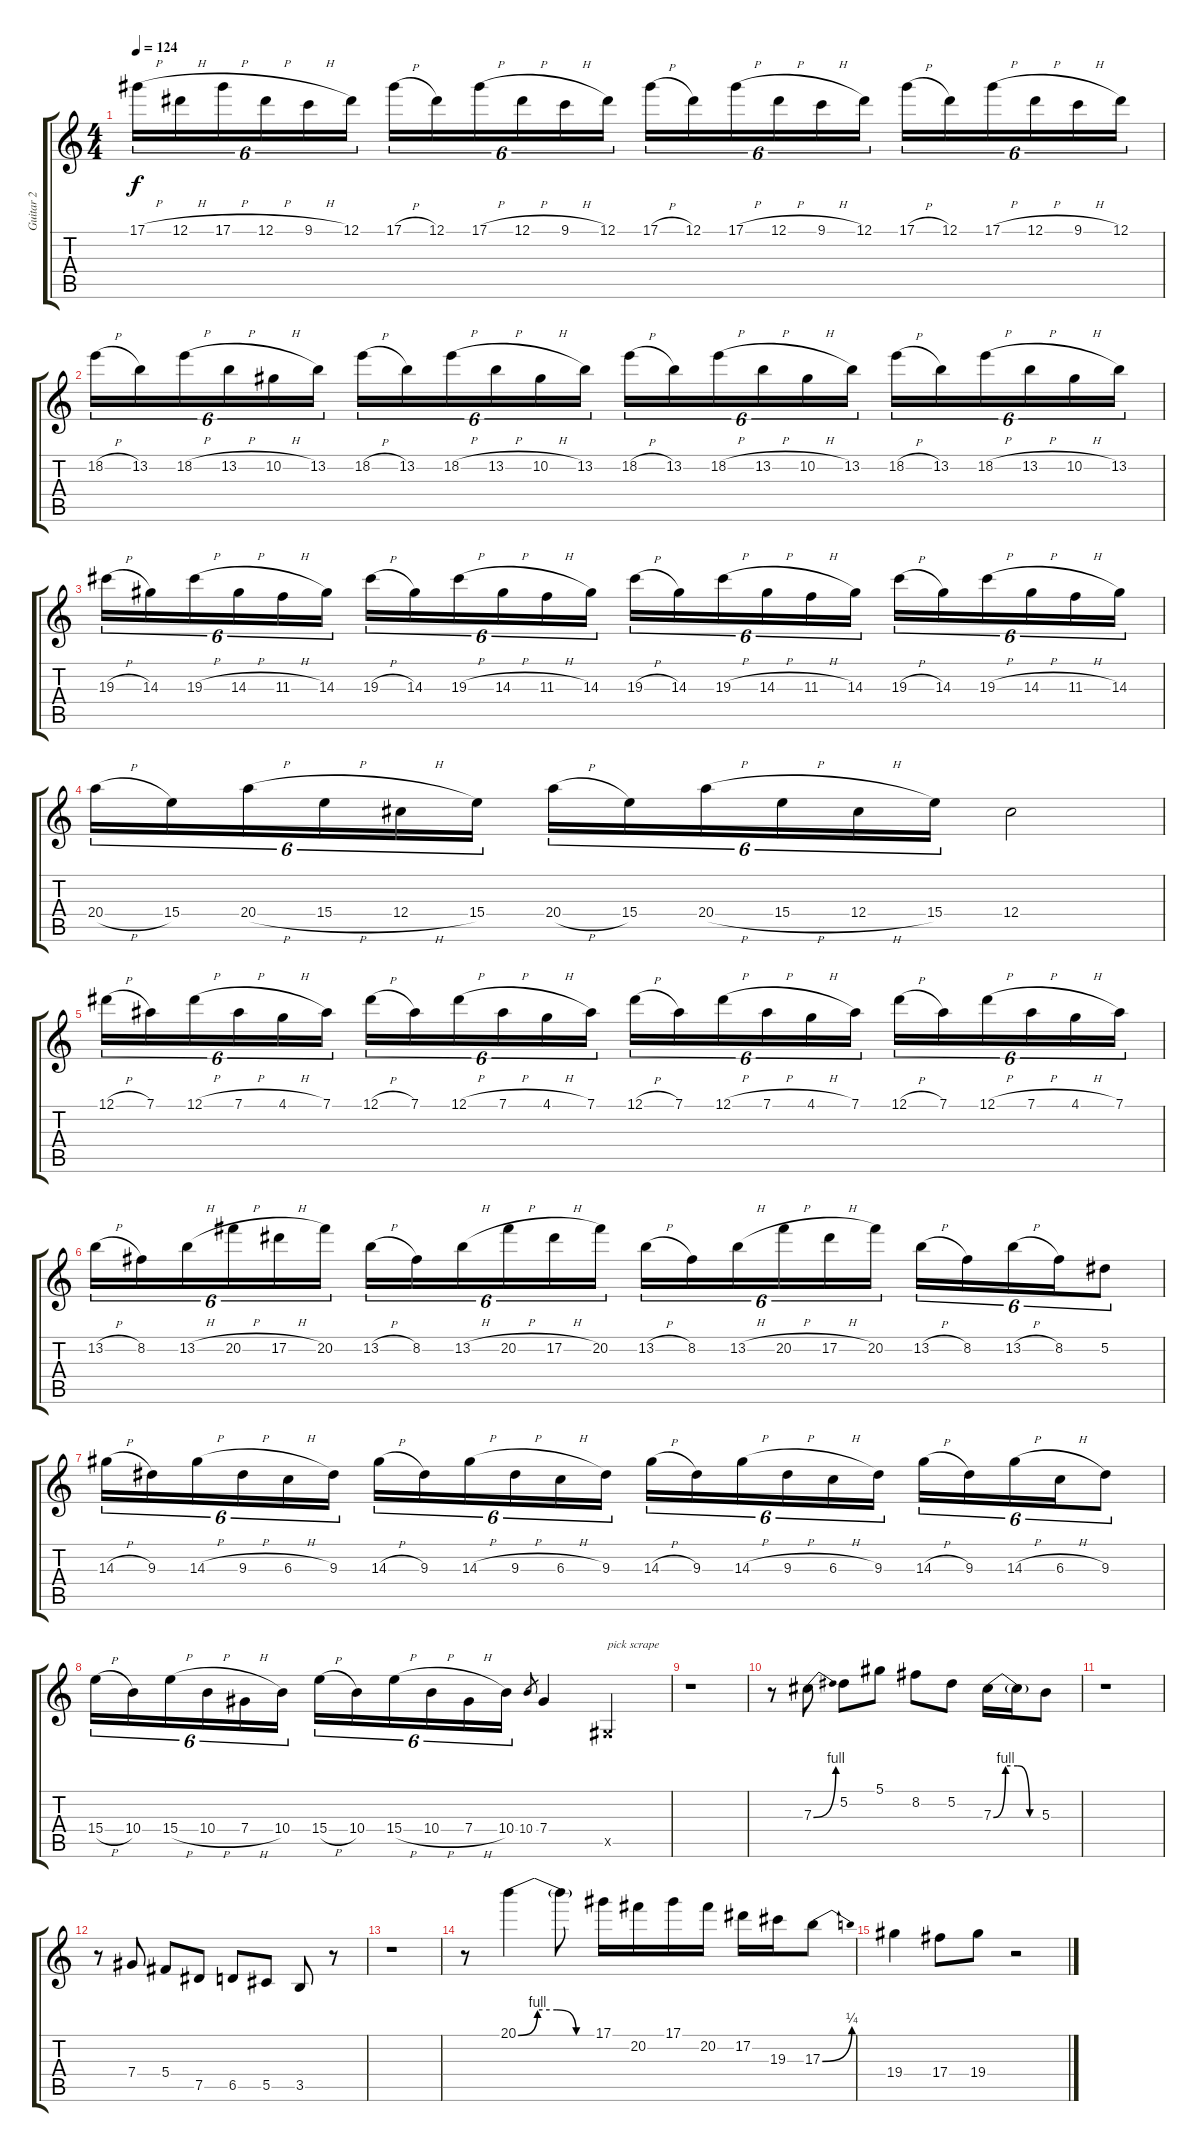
\track ("Guitar 2" "Guitar 2") {instrument distortionguitar}
\staff {score tabs}
\tuning (Eb4 Bb3 Gb3 Db3 Ab2 Eb2) {hide}
\ts (4 4)
\tempo 124
\clef g2
\ks c
17.1{h}.16{tu (6 4) dy f} 12.1{h}.16{tu (6 4)} 17.1{h}.16{tu (6 4)} 12.1{h}.16{tu (6 4)} 9.1{h}.16{tu (6 4)} 12.1.16{tu (6 4)} 17.1{h}.16{tu (6 4)} 12.1.16{tu (6 4)} 17.1{h}.16{tu (6 4)} 12.1{h}.16{tu (6 4)} 9.1{h}.16{tu (6 4)} 12.1.16{tu (6 4)} 17.1{h}.16{tu (6 4)} 12.1.16{tu (6 4)} 17.1{h}.16{tu (6 4)} 12.1{h}.16{tu (6 4)} 9.1{h}.16{tu (6 4)} 12.1.16{tu (6 4)} 17.1{h}.16{tu (6 4)} 12.1.16{tu (6 4)} 17.1{h}.16{tu (6 4)} 12.1{h}.16{tu (6 4)} 9.1{h}.16{tu (6 4)} 12.1.16{tu (6 4)} |
18.2{h}.16{tu (6 4)} 13.2.16{tu (6 4)} 18.2{h}.16{tu (6 4)} 13.2{h}.16{tu (6 4)} 10.2{h}.16{tu (6 4)} 13.2.16{tu (6 4)} 18.2{h}.16{tu (6 4)} 13.2.16{tu (6 4)} 18.2{h}.16{tu (6 4)} 13.2{h}.16{tu (6 4)} 10.2{h}.16{tu (6 4)} 13.2.16{tu (6 4)} 18.2{h}.16{tu (6 4)} 13.2.16{tu (6 4)} 18.2{h}.16{tu (6 4)} 13.2{h}.16{tu (6 4)} 10.2{h}.16{tu (6 4)} 13.2.16{tu (6 4)} 18.2{h}.16{tu (6 4)} 13.2.16{tu (6 4)} 18.2{h}.16{tu (6 4)} 13.2{h}.16{tu (6 4)} 10.2{h}.16{tu (6 4)} 13.2.16{tu (6 4)} |
19.3{h}.16{tu (6 4)} 14.3.16{tu (6 4)} 19.3{h}.16{tu (6 4)} 14.3{h}.16{tu (6 4)} 11.3{h}.16{tu (6 4)} 14.3.16{tu (6 4)} 19.3{h}.16{tu (6 4)} 14.3.16{tu (6 4)} 19.3{h}.16{tu (6 4)} 14.3{h}.16{tu (6 4)} 11.3{h}.16{tu (6 4)} 14.3.16{tu (6 4)} 19.3{h}.16{tu (6 4)} 14.3.16{tu (6 4)} 19.3{h}.16{tu (6 4)} 14.3{h}.16{tu (6 4)} 11.3{h}.16{tu (6 4)} 14.3.16{tu (6 4)} 19.3{h}.16{tu (6 4)} 14.3.16{tu (6 4)} 19.3{h}.16{tu (6 4)} 14.3{h}.16{tu (6 4)} 11.3{h}.16{tu (6 4)} 14.3.16{tu (6 4)} |
20.4{h}.16{tu (6 4)} 15.4.16{tu (6 4)} 20.4{h}.16{tu (6 4)} 15.4{h}.16{tu (6 4)} 12.4{h}.16{tu (6 4)} 15.4.16{tu (6 4)} 20.4{h}.16{tu (6 4)} 15.4.16{tu (6 4)} 20.4{h}.16{tu (6 4)} 15.4{h}.16{tu (6 4)} 12.4{h}.16{tu (6 4)} 15.4.16{tu (6 4)} 12.4.2 |
12.1{h}.16{tu (6 4)} 7.1.16{tu (6 4)} 12.1{h}.16{tu (6 4)} 7.1{h}.16{tu (6 4)} 4.1{h}.16{tu (6 4)} 7.1.16{tu (6 4)} 12.1{h}.16{tu (6 4)} 7.1.16{tu (6 4)} 12.1{h}.16{tu (6 4)} 7.1{h}.16{tu (6 4)} 4.1{h}.16{tu (6 4)} 7.1.16{tu (6 4)} 12.1{h}.16{tu (6 4)} 7.1.16{tu (6 4)} 12.1{h}.16{tu (6 4)} 7.1{h}.16{tu (6 4)} 4.1{h}.16{tu (6 4)} 7.1.16{tu (6 4)} 12.1{h}.16{tu (6 4)} 7.1.16{tu (6 4)} 12.1{h}.16{tu (6 4)} 7.1{h}.16{tu (6 4)} 4.1{h}.16{tu (6 4)} 7.1.16{tu (6 4)} |
13.2{h}.16{tu (6 4)} 8.2.16{tu (6 4)} 13.2{h}.16{tu (6 4)} 20.2{h}.16{tu (6 4)} 17.2{h}.16{tu (6 4)} 20.2.16{tu (6 4)} 13.2{h}.16{tu (6 4)} 8.2.16{tu (6 4)} 13.2{h}.16{tu (6 4)} 20.2{h}.16{tu (6 4)} 17.2{h}.16{tu (6 4)} 20.2.16{tu (6 4)} 13.2{h}.16{tu (6 4)} 8.2.16{tu (6 4)} 13.2{h}.16{tu (6 4)} 20.2{h}.16{tu (6 4)} 17.2{h}.16{tu (6 4)} 20.2.16{tu (6 4)} 13.2{h}.16{tu (6 4)} 8.2.16{tu (6 4)} 13.2{h}.16{tu (6 4)} 8.2.16{tu (6 4)} 5.2.8{tu (6 4)} |
14.3{h}.16{tu (6 4)} 9.3.16{tu (6 4)} 14.3{h}.16{tu (6 4)} 9.3{h}.16{tu (6 4)} 6.3{h}.16{tu (6 4)} 9.3.16{tu (6 4)} 14.3{h}.16{tu (6 4)} 9.3.16{tu (6 4)} 14.3{h}.16{tu (6 4)} 9.3{h}.16{tu (6 4)} 6.3{h}.16{tu (6 4)} 9.3.16{tu (6 4)} 14.3{h}.16{tu (6 4)} 9.3.16{tu (6 4)} 14.3{h}.16{tu (6 4)} 9.3{h}.16{tu (6 4)} 6.3{h}.16{tu (6 4)} 9.3.16{tu (6 4)} 14.3{h}.16{tu (6 4)} 9.3.16{tu (6 4)} 14.3{h}.16{tu (6 4)} 6.3{h}.16{tu (6 4)} 9.3.8{tu (6 4)} |
15.4{h}.16{tu (6 4)} 10.4.16{tu (6 4)} 15.4{h}.16{tu (6 4)} 10.4{h}.16{tu (6 4)} 7.4{h}.16{tu (6 4)} 10.4.16{tu (6 4)} 15.4{h}.16{tu (6 4)} 10.4.16{tu (6 4)} 15.4{h}.16{tu (6 4)} 10.4{h}.16{tu (6 4)} 7.4{h}.16{tu (6 4)} 10.4.16{tu (6 4)} 10.4.8{gr} 7.4.4 0.5{x}.4{txt "pick scrape"} |
r.1 |
r.8 7.3{be (bend 0 0 60 4)}.8 5.2.8 5.1.8 8.2.8 5.2.8 7.3{be (custom 0 0 15 4 30 4 45 0 60 0)}.16 7.3{t}.16 5.3.8 |
r.1 |
r.8 7.4.8 5.4.8 7.5.8 6.5.8 5.5.8 3.5.8 r.8 |
r.1 |
r.8 20.1{be (custom 0 0 15 4 30 4 45 0 60 0)}.4 20.1{t}.8 17.1.16 20.2.16 17.1.16 20.2.16 17.2.16 19.3.16 17.3{be (bend 0 0 60 1)}.8 |
19.4.4 17.4.8 19.4.8 r.2
